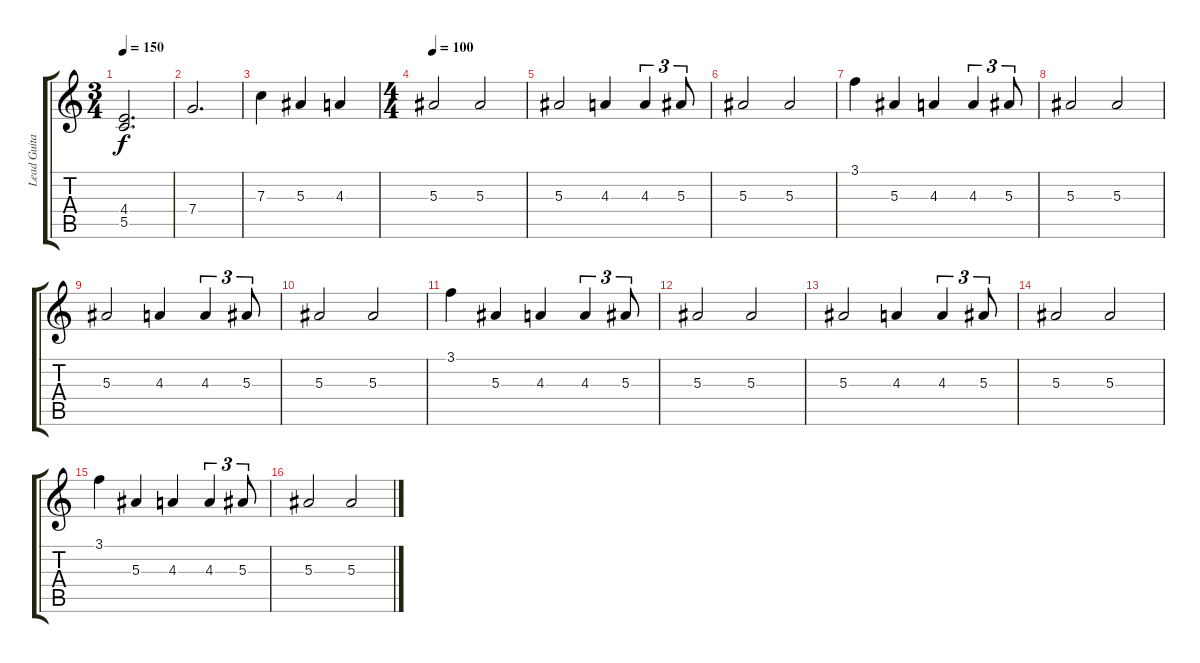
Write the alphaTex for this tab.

\track ("Lead Guitar" "Lead Guita") {instrument distortionguitar}
\staff {score tabs}
\tuning (D4 A3 F3 C3 G2 D2) {hide}
\ts (3 4)
\tempo 150
\clef g2
\ks c
(4.4{t} 5.5{t}).2{d dy f} |
7.4.2{d} |
7.3.4 5.3.4 4.3.4 |
\ts (4 4)
\tempo 100
5.3.2 5.3.2 |
5.3.2 4.3.4 4.3.4{tu (3 2)} 5.3.8{tu (3 2)} |
5.3.2 5.3.2 |
3.1.4 5.3.4 4.3.4 4.3.4{tu (3 2)} 5.3.8{tu (3 2)} |
5.3.2 5.3.2 |
5.3.2 4.3.4 4.3.4{tu (3 2)} 5.3.8{tu (3 2)} |
5.3.2 5.3.2 |
3.1.4 5.3.4 4.3.4 4.3.4{tu (3 2)} 5.3.8{tu (3 2)} |
5.3.2 5.3.2 |
5.3.2 4.3.4 4.3.4{tu (3 2)} 5.3.8{tu (3 2)} |
5.3.2 5.3.2 |
3.1.4 5.3.4 4.3.4 4.3.4{tu (3 2)} 5.3.8{tu (3 2)} |
5.3.2 5.3.2
